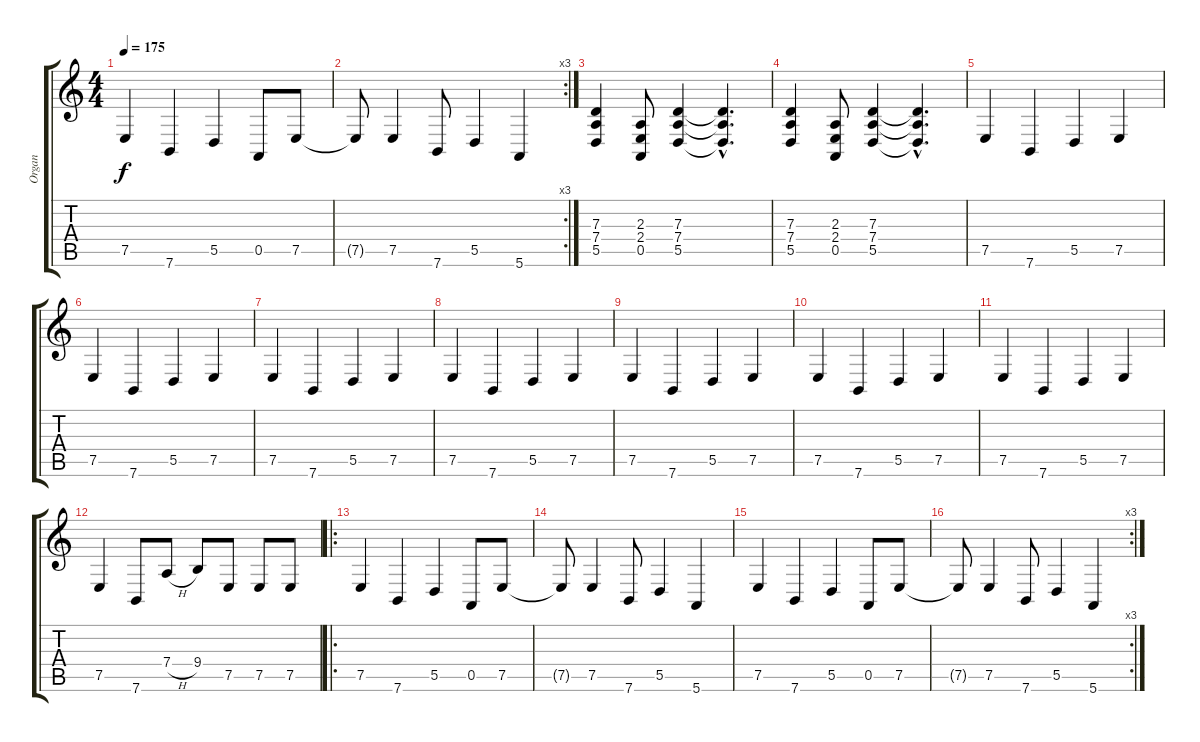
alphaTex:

\track ("Organ" "Organ") {instrument electricpiano1}
\staff {score tabs}
\tuning (E4 B3 G3 D3 A2 E2) {hide}
\ts (4 4)
\tempo 175
\clef g2
\ks c
7.5.4{dy f} 7.6.4 5.5.4 0.5.8 7.5.8 |
\rc 3
7.5{t}.8 7.5.4 7.6.8 5.5.4 5.6.4 |
(7.3 7.4 5.5).4 (2.3 2.4 0.5).8 (7.3 7.4 5.5).4 (7.3{hac t} 7.4{hac t} 5.5{hac t}).4{d} |
(7.3 7.4 5.5).4 (2.3 2.4 0.5).8 (7.3 7.4 5.5).4 (7.3{hac t} 7.4{hac t} 5.5{hac t}).4{d} |
7.5.4 7.6.4 5.5.4 7.5.4 |
7.5.4 7.6.4 5.5.4 7.5.4 |
7.5.4 7.6.4 5.5.4 7.5.4 |
7.5.4 7.6.4 5.5.4 7.5.4 |
7.5.4 7.6.4 5.5.4 7.5.4 |
7.5.4 7.6.4 5.5.4 7.5.4 |
7.5.4 7.6.4 5.5.4 7.5.4 |
7.5.4 7.6.8 7.4{h}.8 9.4.8 7.5.8 7.5.8 7.5.8 |
\ro
7.5.4 7.6.4 5.5.4 0.5.8 7.5.8 |
7.5{t}.8 7.5.4 7.6.8 5.5.4 5.6.4 |
7.5.4 7.6.4 5.5.4 0.5.8 7.5.8 |
\rc 3
7.5{t}.8 7.5.4 7.6.8 5.5.4 5.6.4
